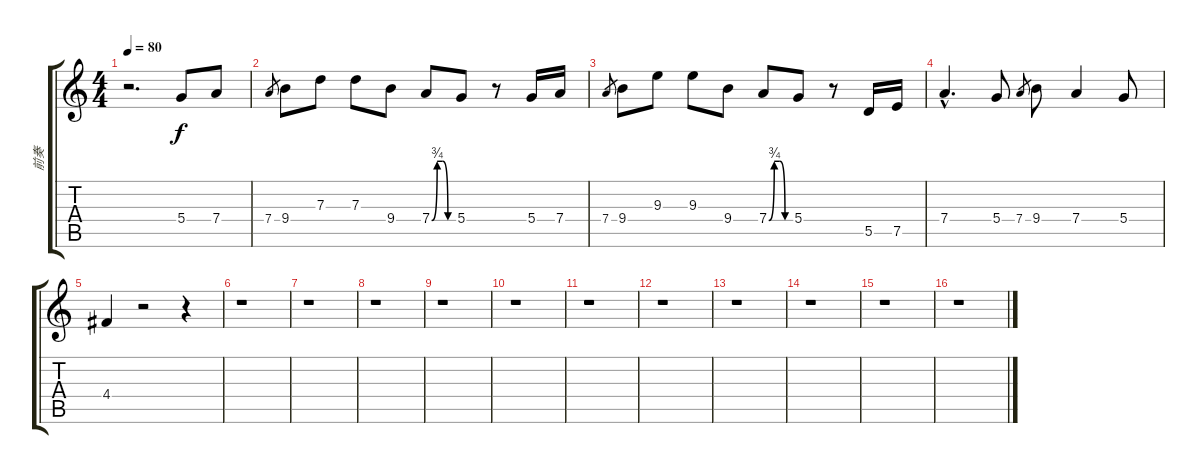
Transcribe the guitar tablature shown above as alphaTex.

\track ("前奏" "前奏") {instrument overdrivenguitar}
\staff {score tabs}
\tuning (E4 B3 G3 D3 A2 E2) {hide}
\ts (4 4)
\tempo 80
\clef g2
\ks c
r.2{d dy f instrument overdrivenguitar} 5.4.8{instrument acousticguitarsteel} 7.4.8 |
7.4.8{gr} 9.4.8 7.3.8 7.3.8 9.4.8 7.4{be (custom 0 0 15 3 30 3 45 0 60 0)}.8 5.4.8 r.8 5.4.16 7.4.16 |
7.4.8{gr} 9.4.8 9.3.8 9.3.8 9.4.8 7.4{be (custom 0 0 15 3 30 3 45 0 60 0)}.8 5.4.8 r.8 5.5.16 7.5.16 |
7.4{hac}.4{d} 5.4.8 7.4.8{gr} 9.4.8 7.4.4 5.4.8 |
4.4.4 r.2 r.4 |
r.1 |
r.1 |
r.1 |
r.1 |
r.1 |
r.1 |
r.1 |
r.1 |
r.1 |
r.1 |
r.1
